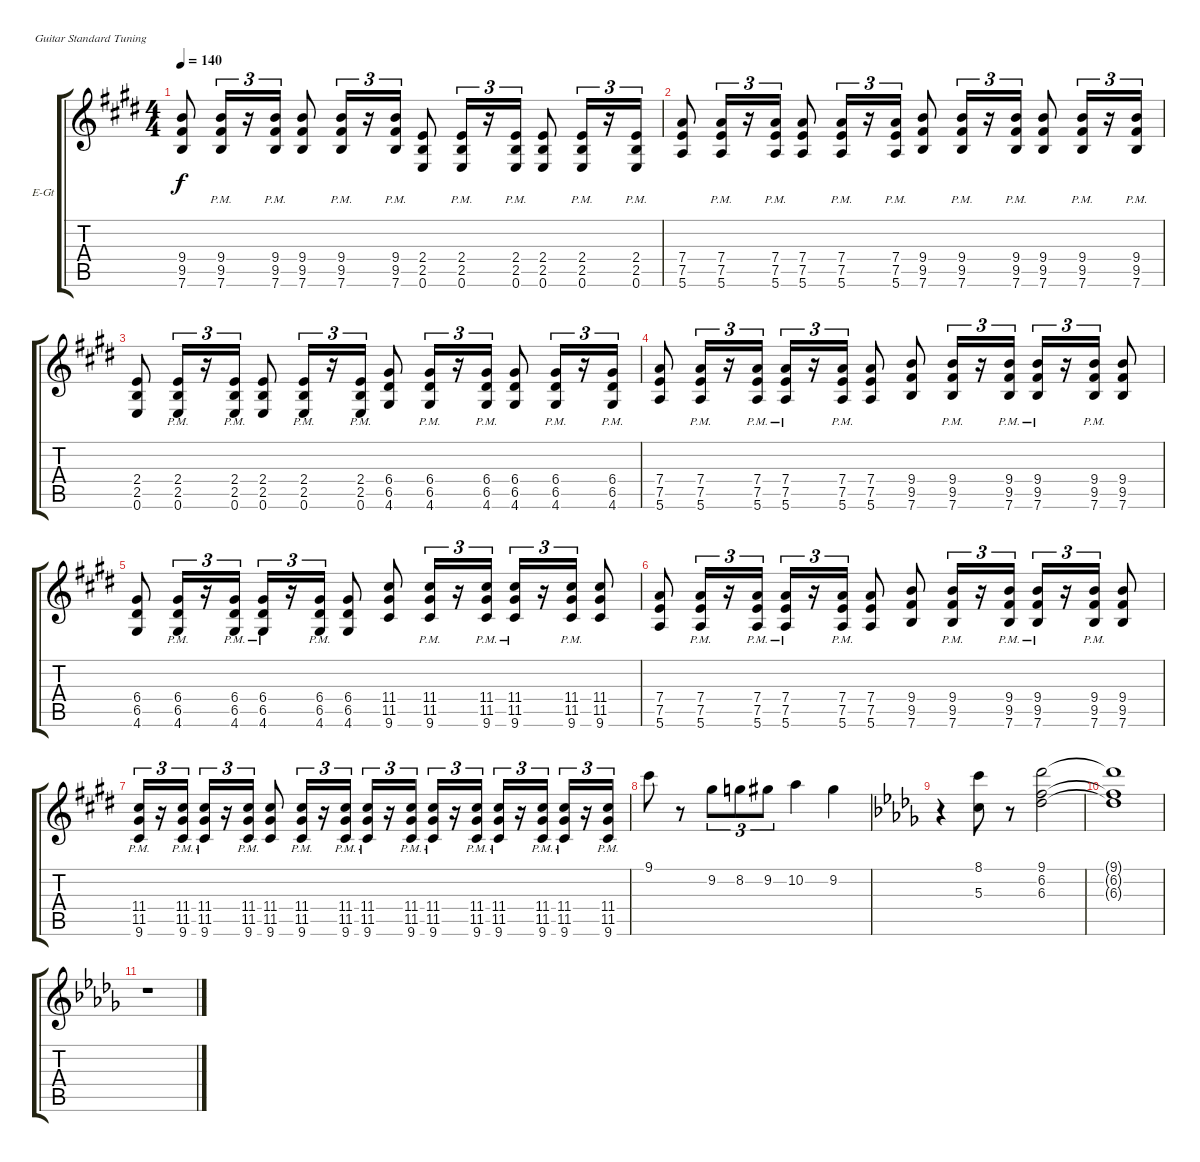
\bracketExtendMode groupsimilarinstruments
\firstSystemTrackNameOrientation horizontal
\otherSystemsTrackNameOrientation horizontal
\track ("Guitar R" "E-Gt") {instrument distortionguitar}
\staff {score tabs}
\tuning (E4 B3 G3 D3 A2 E2)
\ts (4 4)
\tempo 140
\clef g2
\ks e
(9.4 9.5 7.6).8{dy f} (9.4{pm} 9.5{pm} 7.6{pm}).16{tu (3 2)} r.16{tu (3 2)} (9.4{pm} 9.5{pm} 7.6{pm}).16{tu (3 2)} (9.4 9.5 7.6).8 (9.4{pm} 9.5{pm} 7.6{pm}).16{tu (3 2)} r.16{tu (3 2)} (9.4{pm} 9.5{pm} 7.6{pm}).16{tu (3 2)} (2.4 2.5 0.6).8 (2.4{pm} 2.5{pm} 0.6{pm}).16{tu (3 2)} r.16{tu (3 2)} (2.4{pm} 2.5{pm} 0.6{pm}).16{tu (3 2)} (2.4 2.5 0.6).8 (2.4{pm} 2.5{pm} 0.6{pm}).16{tu (3 2)} r.16{tu (3 2)} (2.4{pm} 2.5{pm} 0.6{pm}).16{tu (3 2)} |
(7.4 7.5 5.6).8 (7.4{pm} 7.5{pm} 5.6{pm}).16{tu (3 2)} r.16{tu (3 2)} (7.4{pm} 7.5{pm} 5.6{pm}).16{tu (3 2)} (7.4 7.5 5.6).8 (7.4{pm} 7.5{pm} 5.6{pm}).16{tu (3 2)} r.16{tu (3 2)} (7.4{pm} 7.5{pm} 5.6{pm}).16{tu (3 2)} (9.4 9.5 7.6).8 (9.4{pm} 9.5{pm} 7.6{pm}).16{tu (3 2)} r.16{tu (3 2)} (9.4{pm} 9.5{pm} 7.6{pm}).16{tu (3 2)} (9.4 9.5 7.6).8 (9.4{pm} 9.5{pm} 7.6{pm}).16{tu (3 2)} r.16{tu (3 2)} (9.4{pm} 9.5{pm} 7.6{pm}).16{tu (3 2)} |
(2.4 2.5 0.6).8 (2.4{pm} 2.5{pm} 0.6{pm}).16{tu (3 2)} r.16{tu (3 2)} (2.4{pm} 2.5{pm} 0.6{pm}).16{tu (3 2)} (2.4 2.5 0.6).8 (2.4{pm} 2.5{pm} 0.6{pm}).16{tu (3 2)} r.16{tu (3 2)} (2.4{pm} 2.5{pm} 0.6{pm}).16{tu (3 2)} (6.4 6.5 4.6).8 (6.4{pm} 6.5{pm} 4.6{pm}).16{tu (3 2)} r.16{tu (3 2)} (6.4{pm} 6.5{pm} 4.6{pm}).16{tu (3 2)} (6.4 6.5 4.6).8 (6.4{pm} 6.5{pm} 4.6{pm}).16{tu (3 2)} r.16{tu (3 2)} (6.4{pm} 6.5{pm} 4.6{pm}).16{tu (3 2)} |
(7.4 7.5 5.6).8 (7.4{pm} 7.5{pm} 5.6{pm}).16{tu (3 2)} r.16{tu (3 2)} (7.4{pm} 7.5{pm} 5.6{pm}).16{tu (3 2)} (7.4{pm} 7.5{pm} 5.6{pm}).16{tu (3 2)} r.16{tu (3 2)} (7.4{pm} 7.5{pm} 5.6{pm}).16{tu (3 2)} (7.4 7.5 5.6).8 (9.4 9.5 7.6).8 (9.4{pm} 9.5{pm} 7.6{pm}).16{tu (3 2)} r.16{tu (3 2)} (9.4{pm} 9.5{pm} 7.6{pm}).16{tu (3 2)} (9.4{pm} 9.5{pm} 7.6{pm}).16{tu (3 2)} r.16{tu (3 2)} (9.4{pm} 9.5{pm} 7.6{pm}).16{tu (3 2)} (9.4 9.5 7.6).8 |
(6.4 6.5 4.6).8 (6.4{pm} 6.5{pm} 4.6{pm}).16{tu (3 2)} r.16{tu (3 2)} (6.4{pm} 6.5{pm} 4.6{pm}).16{tu (3 2)} (6.4{pm} 6.5{pm} 4.6{pm}).16{tu (3 2)} r.16{tu (3 2)} (6.4{pm} 6.5{pm} 4.6{pm}).16{tu (3 2)} (6.4 6.5 4.6).8 (11.4 11.5 9.6).8 (11.4{pm} 11.5{pm} 9.6{pm}).16{tu (3 2)} r.16{tu (3 2)} (11.4{pm} 11.5{pm} 9.6{pm}).16{tu (3 2)} (11.4{pm} 11.5{pm} 9.6{pm}).16{tu (3 2)} r.16{tu (3 2)} (11.4{pm} 11.5{pm} 9.6{pm}).16{tu (3 2)} (11.4 11.5 9.6).8 |
(7.4 7.5 5.6).8 (7.4{pm} 7.5{pm} 5.6{pm}).16{tu (3 2)} r.16{tu (3 2)} (7.4{pm} 7.5{pm} 5.6{pm}).16{tu (3 2)} (7.4{pm} 7.5{pm} 5.6{pm}).16{tu (3 2)} r.16{tu (3 2)} (7.4{pm} 7.5{pm} 5.6{pm}).16{tu (3 2)} (7.4 7.5 5.6).8 (9.4 9.5 7.6).8 (9.4{pm} 9.5{pm} 7.6{pm}).16{tu (3 2)} r.16{tu (3 2)} (9.4{pm} 9.5{pm} 7.6{pm}).16{tu (3 2)} (9.4{pm} 9.5{pm} 7.6{pm}).16{tu (3 2)} r.16{tu (3 2)} (9.4{pm} 9.5{pm} 7.6{pm}).16{tu (3 2)} (9.4 9.5 7.6).8 |
(11.4{pm} 11.5{pm} 9.6{pm}).16{tu (3 2)} r.16{tu (3 2)} (11.4{pm} 11.5{pm} 9.6{pm}).16{tu (3 2)} (11.4{pm} 11.5{pm} 9.6{pm}).16{tu (3 2)} r.16{tu (3 2)} (11.4{pm} 11.5{pm} 9.6{pm}).16{tu (3 2)} (11.4 11.5 9.6).8 (11.4{pm} 11.5{pm} 9.6{pm}).16{tu (3 2)} r.16{tu (3 2)} (11.4{pm} 11.5{pm} 9.6{pm}).16{tu (3 2)} (11.4{pm} 11.5{pm} 9.6{pm}).16{tu (3 2)} r.16{tu (3 2)} (11.4{pm} 11.5{pm} 9.6{pm}).16{tu (3 2)} (11.4{pm} 11.5{pm} 9.6{pm}).16{tu (3 2)} r.16{tu (3 2)} (11.4{pm} 11.5{pm} 9.6{pm}).16{tu (3 2)} (11.4{pm} 11.5{pm} 9.6{pm}).16{tu (3 2)} r.16{tu (3 2)} (11.4{pm} 11.5{pm} 9.6{pm}).16{tu (3 2)} (11.4{pm} 11.5{pm} 9.6{pm}).16{tu (3 2)} r.16{tu (3 2)} (11.4{pm} 11.5{pm} 9.6{pm}).16{tu (3 2)} |
9.1.8 r.8 9.2.8{tu (3 2)} 8.2.8{tu (3 2)} 9.2.8{tu (3 2)} 10.2.4 9.2.4 |
\ks db
r.4 (8.1 5.3).8 r.8 (9.1 6.2 6.3).2 |
(9.1{t} 6.2{t} 6.3{t}).1 |
r.1
